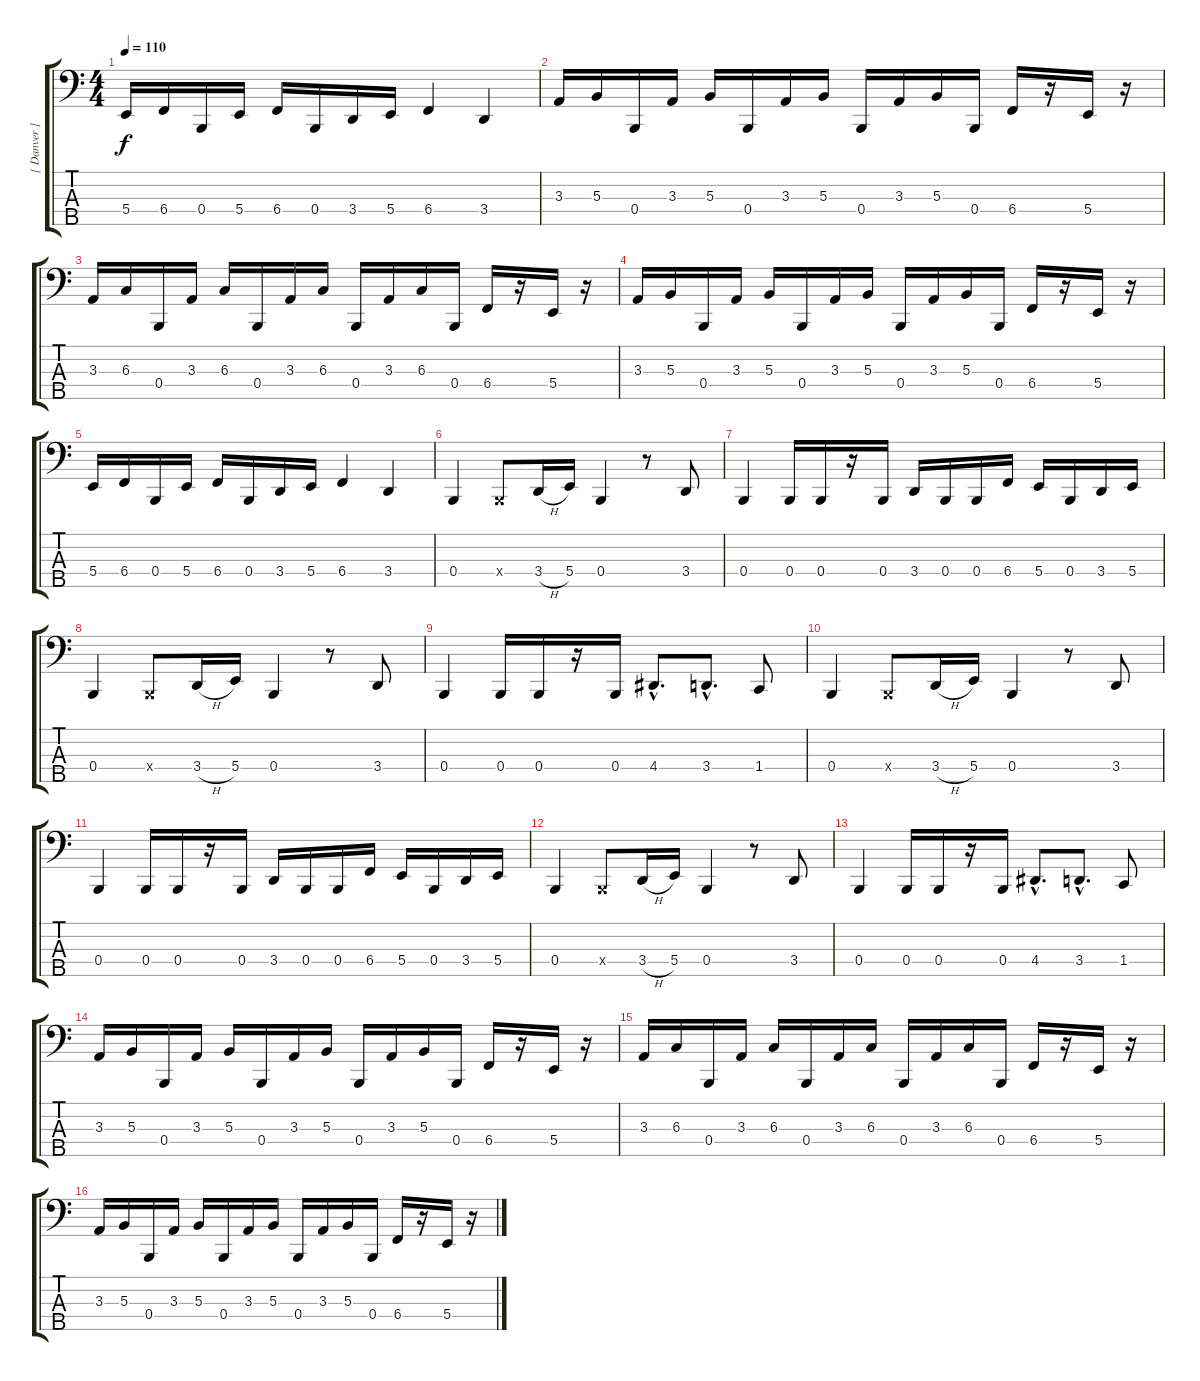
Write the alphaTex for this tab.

\track ("[ Danver ]" "[ Danver ]") {instrument electricbasspick}
\staff {score tabs}
\tuning (E2 B1 Gb1 B0 Ab0) {hide}
\ts (4 4)
\tempo 110
\clef f4
\ks c
5.4.16{dy f} 6.4.16 0.4.16 5.4.16 6.4.16 0.4.16 3.4.16 5.4.16 6.4.4 3.4.4 |
3.3.16 5.3.16 0.4.16 3.3.16 5.3.16 0.4.16 3.3.16 5.3.16 0.4.16 3.3.16 5.3.16 0.4.16 6.4.16 r.16 5.4.16 r.16 |
3.3.16 6.3.16 0.4.16 3.3.16 6.3.16 0.4.16 3.3.16 6.3.16 0.4.16 3.3.16 6.3.16 0.4.16 6.4.16 r.16 5.4.16 r.16 |
3.3.16 5.3.16 0.4.16 3.3.16 5.3.16 0.4.16 3.3.16 5.3.16 0.4.16 3.3.16 5.3.16 0.4.16 6.4.16 r.16 5.4.16 r.16 |
5.4.16 6.4.16 0.4.16 5.4.16 6.4.16 0.4.16 3.4.16 5.4.16 6.4.4 3.4.4 |
0.4.4 0.4{x}.8 3.4{h}.16 5.4.16 0.4.4 r.8 3.4.8 |
0.4.4 0.4.16 0.4.16 r.16 0.4.16 3.4.16 0.4.16 0.4.16 6.4.16 5.4.16 0.4.16 3.4.16 5.4.16 |
0.4.4 0.4{x}.8 3.4{h}.16 5.4.16 0.4.4 r.8 3.4.8 |
0.4.4 0.4.16 0.4.16 r.16 0.4.16 4.4{hac}.8{d} 3.4{hac}.8{d} 1.4.8 |
0.4.4 0.4{x}.8 3.4{h}.16 5.4.16 0.4.4 r.8 3.4.8 |
0.4.4 0.4.16 0.4.16 r.16 0.4.16 3.4.16 0.4.16 0.4.16 6.4.16 5.4.16 0.4.16 3.4.16 5.4.16 |
0.4.4 0.4{x}.8 3.4{h}.16 5.4.16 0.4.4 r.8 3.4.8 |
0.4.4 0.4.16 0.4.16 r.16 0.4.16 4.4{hac}.8{d} 3.4{hac}.8{d} 1.4.8 |
3.3.16 5.3.16 0.4.16 3.3.16 5.3.16 0.4.16 3.3.16 5.3.16 0.4.16 3.3.16 5.3.16 0.4.16 6.4.16 r.16 5.4.16 r.16 |
3.3.16 6.3.16 0.4.16 3.3.16 6.3.16 0.4.16 3.3.16 6.3.16 0.4.16 3.3.16 6.3.16 0.4.16 6.4.16 r.16 5.4.16 r.16 |
3.3.16 5.3.16 0.4.16 3.3.16 5.3.16 0.4.16 3.3.16 5.3.16 0.4.16 3.3.16 5.3.16 0.4.16 6.4.16 r.16 5.4.16 r.16
